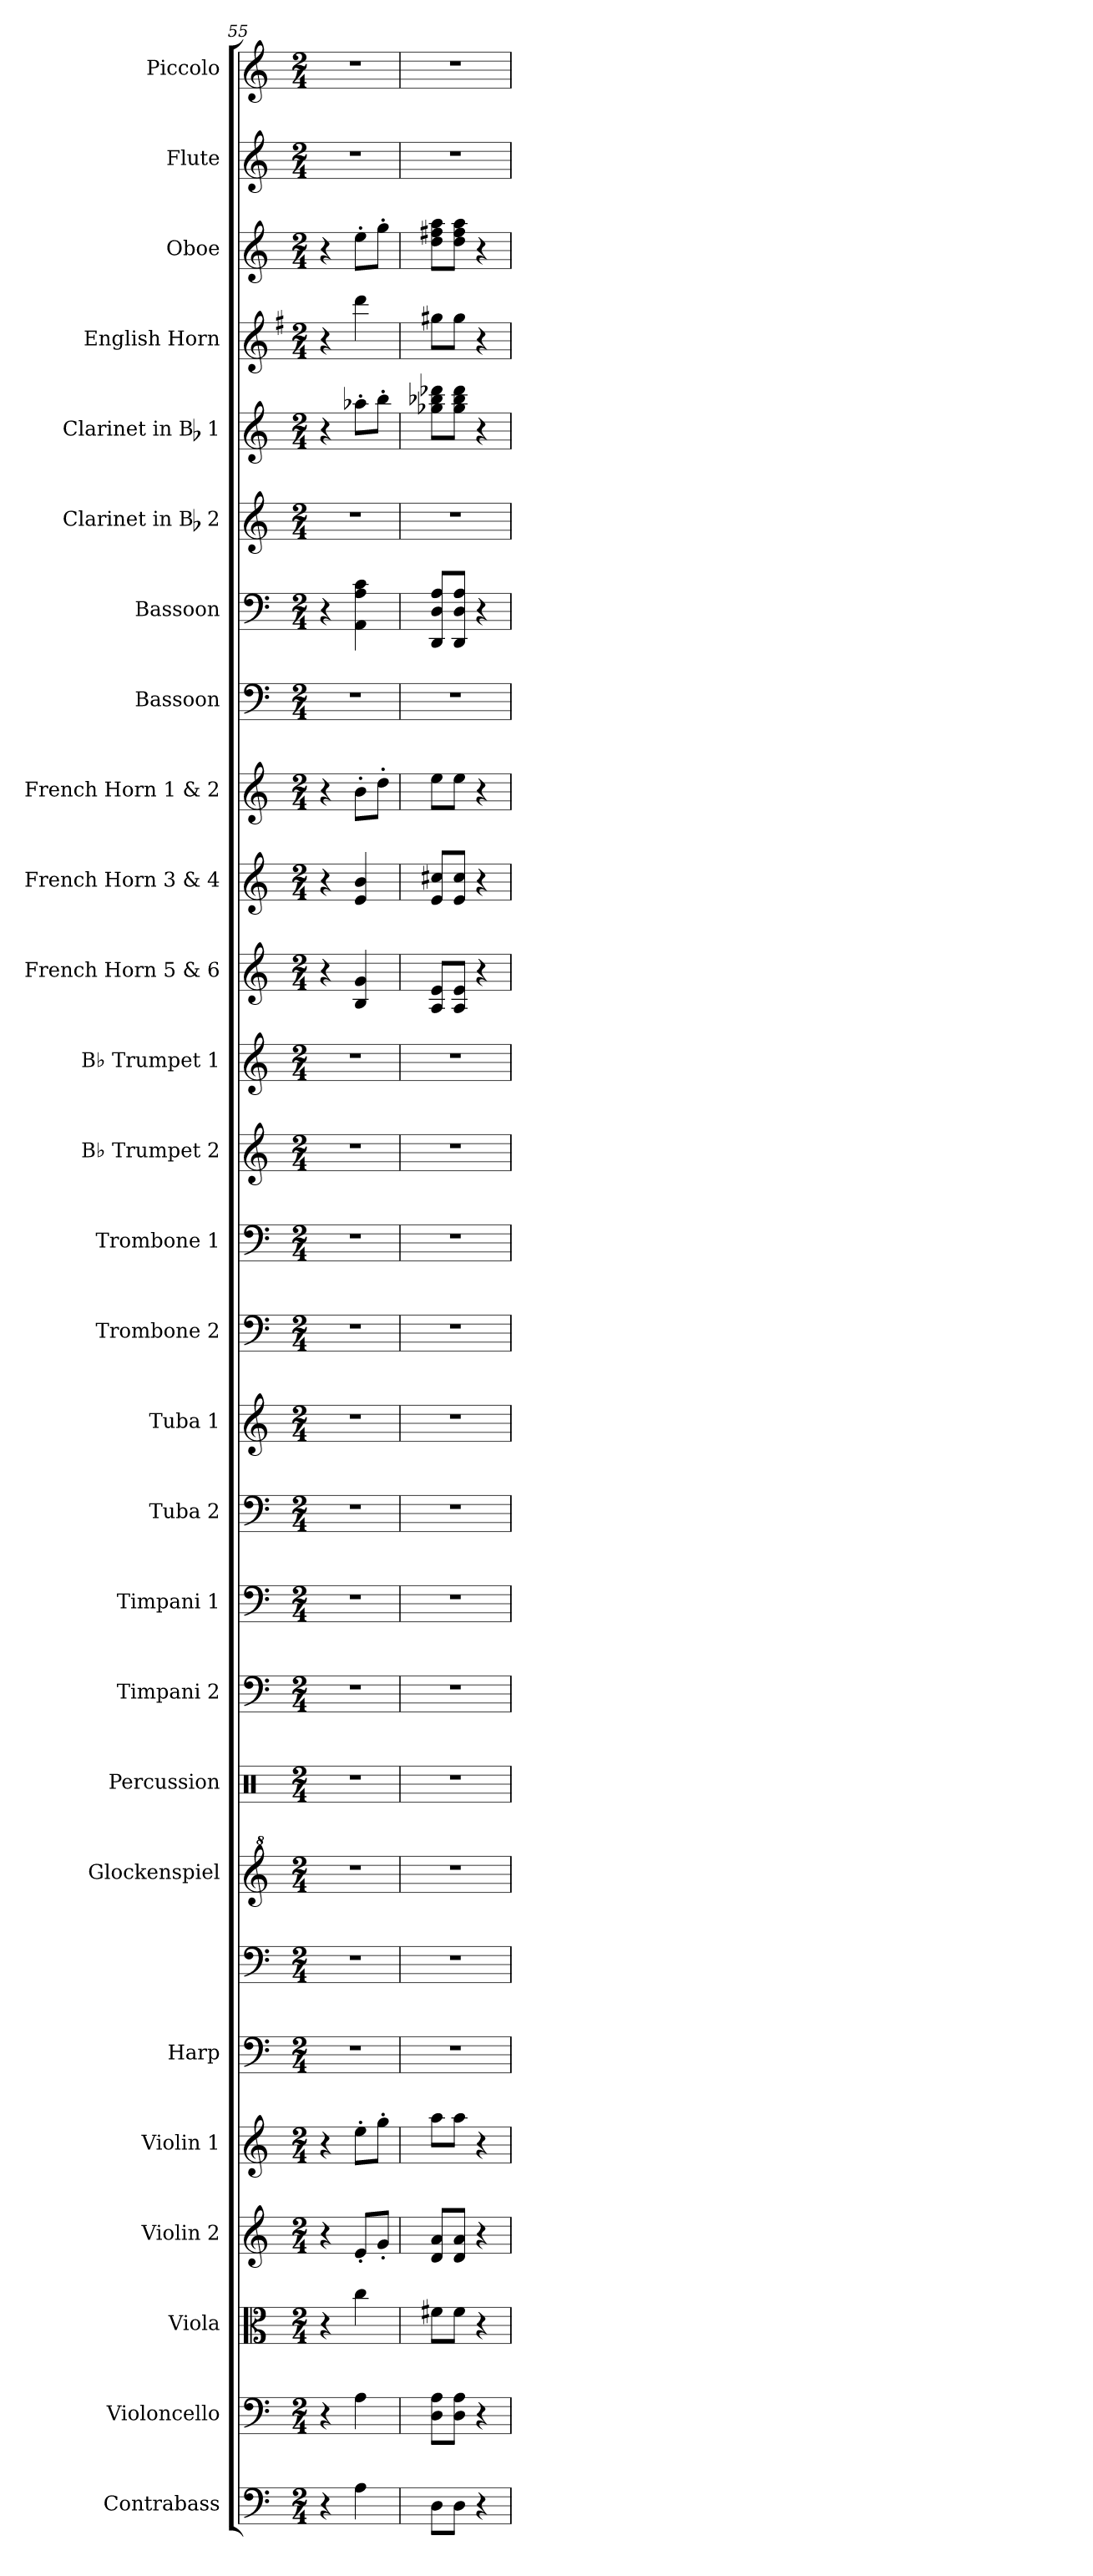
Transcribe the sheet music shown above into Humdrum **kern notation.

**kern	**kern	**kern	**kern	**kern	**kern	**kern	**kern	**kern	**kern	**kern	**kern	**kern	**kern	**kern	**kern	**kern	**kern	**kern	**kern	**kern	**kern	**kern	**kern	**kern	**kern	**kern	**kern
*part27	*part26	*part25	*part24	*part23	*part22	*part22	*part21	*part20	*part19	*part18	*part17	*part16	*part15	*part14	*part13	*part12	*part11	*part10	*part9	*part8	*part7	*part6	*part5	*part4	*part3	*part2	*part1
*staff28	*staff27	*staff26	*staff25	*staff24	*staff23	*staff22	*staff21	*staff20	*staff19	*staff18	*staff17	*staff16	*staff15	*staff14	*staff13	*staff12	*staff11	*staff10	*staff9	*staff8	*staff7	*staff6	*staff5	*staff4	*staff3	*staff2	*staff1
*I"Contrabass	*I"Violoncello	*I"Viola	*I"Violin 2	*I"Violin 1	*I"Harp	*	*I"Glockenspiel	*I"Percussion	*I"Timpani 2	*I"Timpani 1	*I"Tuba 2	*I"Tuba 1	*I"Trombone 2	*I"Trombone 1	*I"B♭ Trumpet 2	*I"B♭ Trumpet 1	*I"French Horn 5 &amp; 6	*I"French Horn 3 &amp; 4	*I"French Horn 1 &amp; 2	*I"Bassoon	*I"Bassoon	*I"Clarinet in Bb 2	*I"Clarinet in Bb 1	*I"English Horn	*I"Oboe	*I"Flute	*I"Piccolo
*I'Cbs.	*I'Vlc.	*I'Vla.	*I'Vln. 2	*I'Vln. 1	*I'Hrp.	*	*I'Glk.	*I'Perc.	*I'Timp. 2	*I'Timp. 1	*I'Tba. 2	*I'Tba. 1	*I'Tbn. 2	*I'Tbn. 1	*I'B♭ Tpt. 2	*I'B♭ Tpt. 1	*I'F Hn. 5 &amp; 6	*I'F Hn. 3 &amp; 4	*I'F Hn. 1 &amp; 2	*I'Bsn.	*I'Bsn.	*	*	*I'Eng Hn.	*I'Ob.	*I'Fl.	*I'Pic.
*clefF4	*clefF4	*clefC3	*clefG2	*clefG2	*clefF4	*clefF4	*clefG^2	*clefX	*clefF4	*clefF4	*clefF4	*clefG2	*clefF4	*clefF4	*clefG2	*clefG2	*clefG2	*clefG2	*clefG2	*clefF4	*clefF4	*clefG2	*clefG2	*clefG2	*clefG2	*clefG2	*clefG2
*	*	*	*	*	*	*	*	*	*	*	*	*	*	*	*ITrd1c2	*ITrd1c2	*ITrd4c7	*ITrd4c7	*ITrd4c7	*	*	*ITrd-5c-8	*ITrd-5c-8	*ITrd4c7	*	*	*
*k[]	*k[]	*k[]	*k[]	*k[]	*k[]	*k[]	*k[]	*k[]	*k[]	*k[]	*k[]	*k[]	*k[]	*k[]	*k[b-e-]	*k[b-e-]	*k[b-]	*k[b-]	*k[b-]	*k[]	*k[]	*k[b-e-a-d-]	*k[b-e-a-d-]	*k[]	*k[]	*k[]	*k[]
*M2/4	*M2/4	*M2/4	*M2/4	*M2/4	*M2/4	*M2/4	*M2/4	*M2/4	*M2/4	*M2/4	*M2/4	*M2/4	*M2/4	*M2/4	*M2/4	*M2/4	*M2/4	*M2/4	*M2/4	*M2/4	*M2/4	*M2/4	*M2/4	*M2/4	*M2/4	*M2/4	*M2/4
=55	=55	=55	=55	=55	=55	=55	=55	=55	=55	=55	=55	=55	=55	=55	=55	=55	=55	=55	=55	=55	=55	=55	=55	=55	=55	=55	=55
4r	4r	4r	4r	4r	2r	2r	2r	2r	2r	2r	2r	2r	2r	2r	2r	2r	4r	4r	4r	2r	4r	2r	4r	4r	4r	2r	2r
4A\	4A\	4cc\	8e'/L	8ee'\L	.	.	.	.	.	.	.	.	.	.	.	.	4E/ 4c/	4A/ 4e/	8e'\L	.	4AA\ 4A\ 4c\	.	8fff-X'\L	4gg\	8ee'\L	.	.
.	.	.	8g'/J	8gg'\J	.	.	.	.	.	.	.	.	.	.	.	.	.	.	8g'\J	.	.	.	8ggg'\J	.	8gg'\J	.	.
=56	=56	=56	=56	=56	=56	=56	=56	=56	=56	=56	=56	=56	=56	=56	=56	=56	=56	=56	=56	=56	=56	=56	=56	=56	=56	=56	=56
8D\L	8D\ 8A\L	8f#X\L	8d/ 8a/L	8aa\L	2r	2r	2r	2r	2r	2r	2r	2r	2r	2r	2r	2r	8D/ 8A/L	8A/ 8f#X/L	8a\L	2r	8DD/ 8D/ 8A/L	2r	8eee--X\ 8ggg-X\ 8bbb--X\L	8cc#X\L	8dd\ 8ff#X\ 8aa\L	2r	2r
8D\J	8D\ 8A\J	8f#\J	8d/ 8a/J	8aa\J	.	.	.	.	.	.	.	.	.	.	.	.	8D/ 8A/J	8A/ 8f#/J	8a\J	.	8DD/ 8D/ 8A/J	.	8eee--\ 8ggg-\ 8bbb--\J	8cc#\J	8dd\ 8ff#\ 8aa\J	.	.
4r	4r	4r	4r	4r	.	.	.	.	.	.	.	.	.	.	.	.	4r	4r	4r	.	4r	.	4r	4r	4r	.	.
=	=	=	=	=	=	=	=	=	=	=	=	=	=	=	=	=	=	=	=	=	=	=	=	=	=	=	=
*-	*-	*-	*-	*-	*-	*-	*-	*-	*-	*-	*-	*-	*-	*-	*-	*-	*-	*-	*-	*-	*-	*-	*-	*-	*-	*-	*-
